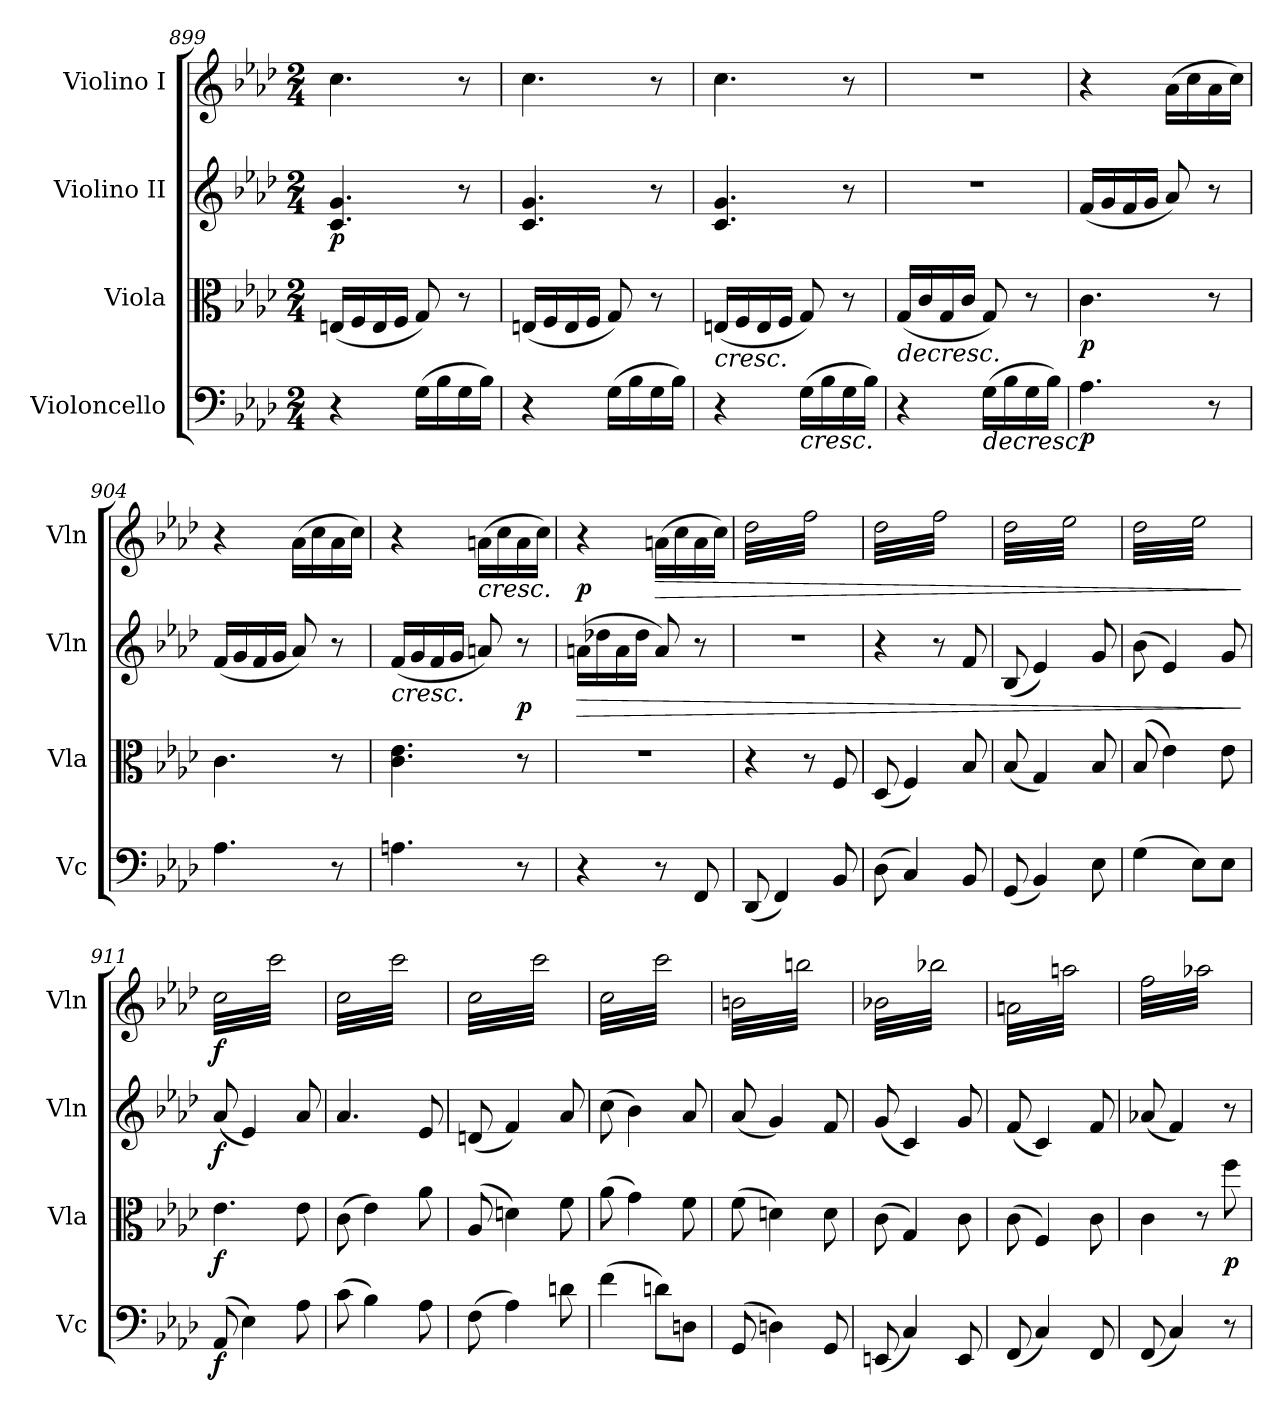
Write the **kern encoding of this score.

**kern	**dynam	**kern	**dynam	**kern	**dynam	**kern	**dynam
*part4	*part4	*part3	*part3	*part2	*part2	*part1	*part1
*staff4	*staff4	*staff3	*staff3	*staff2	*staff2	*staff1	*staff1
*I"Violoncello	*	*I"Viola	*	*I"Violino II	*	*I"Violino I	*
*I'Vc	*	*I'Vla	*	*I'Vln	*	*I'Vln	*
*clefF4	*	*clefC3	*	*clefG2	*	*clefG2	*
*k[b-e-a-d-]	*	*k[b-e-a-d-]	*	*k[b-e-a-d-]	*	*k[b-e-a-d-]	*
*M2/4	*	*M2/4	*	*M2/4	*	*M2/4	*
=899	=899	=899	=899	=899	=899	=899	=899
!	!	!	!	!	!LO:DY:b	!	!
4r	.	(16En/LL	.	4.c/ 4.g/	p	4.cc\	.
.	.	16F/	.	.	.	.	.
.	.	16E/	.	.	.	.	.
.	.	16F/JJ	.	.	.	.	.
(16G\LL	.	8G/)	.	.	.	.	.
16B-\	.	.	.	.	.	.	.
16G\	.	8r	.	8r	.	8r	.
16B-\JJ)	.	.	.	.	.	.	.
=900	=900	=900	=900	=900	=900	=900	=900
4r	.	(16En/LL	.	4.c/ 4.g/	.	4.cc\	.
.	.	16F/	.	.	.	.	.
.	.	16E/	.	.	.	.	.
.	.	16F/JJ	.	.	.	.	.
(16G\LL	.	8G/)	.	.	.	.	.
16B-\	.	.	.	.	.	.	.
16G\	.	8r	.	8r	.	8r	.
16B-\JJ)	.	.	.	.	.	.	.
=901	=901	=901	=901	=901	=901	=901	=901
!	!	!	!LO:HP:b	!	!	!	!
4r	.	(16En/LL	<	4.c/ 4.g/	.	4.cc\	.
.	.	16F/	.	.	.	.	.
.	.	16E/	.	.	.	.	.
.	.	16F/JJ	.	.	.	.	.
!	!LO:HP:b	!	!	!	!	!	!
(16G\LL	<	8G/)	.	.	.	.	.
16B-\	.	.	.	.	.	.	.
16G\	.	8r	.	8r	.	8r	.
16B-\JJ)	.	.	.	.	.	.	.
!!LO:LB:g=z
=902	=902	=902	=902	=902	=902	=902	=902
!	!	!	!LO:HP:b	!	!	!	!
4r	.	(16G/LL	>	2r	.	2r	.
.	.	16c/	.	.	.	.	.
.	.	16G/	.	.	.	.	.
.	.	16c/JJ	.	.	.	.	.
!	!LO:HP:b	!	!	!	!	!	!
(16G\LL	>	8G/)	.	.	.	.	.
16B-\	.	.	.	.	.	.	.
16G\	.	8r	[	.	.	.	.
16B-\JJ)	.	.	.	.	.	.	.
.	[	.	.	.	.	.	.
=903	=903	=903	=903	=903	=903	=903	=903
!	!LO:DY:b	!	!LO:DY:b	!	!	!	!
4.A-\	p	4.c\	p	(16f/LL	.	4r	.
.	.	.	.	16g/	.	.	.
.	.	.	.	16f/	.	.	.
.	.	.	.	16g/JJ	.	.	.
.	.	.	.	8a-/)	.	(16a-\LL	.
.	.	.	.	.	.	16cc\	.
8r	.	8r	.	8r	.	16a-\	.
.	.	.	.	.	.	16cc\JJ)	.
=904	=904	=904	=904	=904	=904	=904	=904
4.A-\	.	4.c\	.	(16f/LL	.	4r	.
.	.	.	.	16g/	.	.	.
.	.	.	.	16f/	.	.	.
.	.	.	.	16g/JJ	.	.	.
.	.	.	.	8a-/)	.	(16a-\LL	.
.	.	.	.	.	.	16cc\	.
8r	.	8r	.	8r	.	16a-\	.
.	.	.	.	.	.	16cc\JJ)	.
=905	=905	=905	=905	=905	=905	=905	=905
!	!	!	!	!	!LO:HP:b	!	!
4.An\	.	4.c\ 4.e-\	.	(16f/LL	<	4r	.
.	.	.	.	16g/	.	.	.
.	.	.	.	16f/	.	.	.
.	.	.	.	16g/JJ	.	.	.
!	!	!	!	!	!	!	!LO:HP:b
.	.	.	.	8an/)	.	(16an\LL	<
.	.	.	.	.	.	16cc\	.
!	!	!	!	!	!LO:DY:b	!	!
8r	.	8r	.	8r	p	16a\	.
.	.	.	.	.	.	16cc\JJ)	.
=906	=906	=906	=906	=906	=906	=906	=906
!	!	!	!	!	!LO:HP:b	!	!LO:DY:b
4r	.	2r	.	(16an\LL	>	4r	p
.	.	.	.	16dd-X\	.	.	.
.	.	.	.	16a\	.	.	.
.	.	.	.	16dd-\JJ	.	.	.
!	!	!	!	!	!	!	!LO:HP:b
8r	.	.	.	8a/)	[	(16an\LL	>
.	.	.	.	.	.	16cc\	.
8FF/	.	.	.	8r	.	16a\	.
.	.	.	.	.	.	16cc\JJ)	.
.	.	.	.	.	.	.	[
=907	=907	=907	=907	=907	=907	=907	=907
*	*	*	*	*	*	*tremolo	*
(8DD-/	.	4r	.	2r	.	(32dd-\LLL	.
.	.	.	.	.	.	32ff\)	.
.	.	.	.	.	.	32dd-\	.
.	.	.	.	.	.	32ff\)	.
4FF/)	.	.	.	.	.	32dd-\	.
.	.	.	.	.	.	32ff\)	.
.	.	.	.	.	.	32dd-\	.
.	.	.	.	.	.	32ff\)	.
.	.	8r	.	.	.	32dd-\	.
.	.	.	.	.	.	32ff\)	.
.	.	.	.	.	.	32dd-\	.
.	.	.	.	.	.	32ff\)	.
8BB-/	.	8F/	.	.	.	32dd-\	.
.	.	.	.	.	.	32ff\)	.
.	.	.	.	.	.	32dd-\	.
.	.	.	.	.	.	32ff\)JJJ	.
=908	=908	=908	=908	=908	=908	=908	=908
(8D-\	.	(8D-/	.	4r	.	(32dd-\LLL	.
.	.	.	.	.	.	32ff\)	.
.	.	.	.	.	.	32dd-\	.
.	.	.	.	.	.	32ff\)	.
4C/)	.	4F/)	.	.	.	32dd-\	.
.	.	.	.	.	.	32ff\)	.
.	.	.	.	.	.	32dd-\	.
.	.	.	.	.	.	32ff\)	.
.	.	.	.	8r	.	32dd-\	.
.	.	.	.	.	.	32ff\)	.
.	.	.	.	.	.	32dd-\	.
.	.	.	.	.	.	32ff\)	.
8BB-/	.	8B-/	.	8f/	.	32dd-\	.
.	.	.	.	.	.	32ff\)	.
.	.	.	.	.	.	32dd-\	.
.	.	.	.	.	.	32ff\)JJJ	.
!!LO:PB:g=z
=909	=909	=909	=909	=909	=909	=909	=909
(8GG/	.	(8B-/	.	(8B-/	.	(32dd-\LLL	.
.	.	.	.	.	.	32ee-\)	.
.	.	.	.	.	.	32dd-\	.
.	.	.	.	.	.	32ee-\)	.
4BB-/)	.	4G/)	.	4e-/)	.	32dd-\	.
.	.	.	.	.	.	32ee-\)	.
.	.	.	.	.	.	32dd-\	.
.	.	.	.	.	.	32ee-\)	.
.	.	.	.	.	.	32dd-\	.
.	.	.	.	.	.	32ee-\)	.
.	.	.	.	.	.	32dd-\	.
.	.	.	.	.	.	32ee-\)	.
8E-\	.	8B-/	.	8g/	.	32dd-\	.
.	.	.	.	.	.	32ee-\)	.
.	.	.	.	.	.	32dd-\	.
.	.	.	.	.	.	32ee-\)JJJ	.
=910	=910	=910	=910	=910	=910	=910	=910
(4G\	.	(8B-/	.	(8b-\	.	(32dd-\LLL	.
.	.	.	.	.	.	32ee-\)	.
.	.	.	.	.	.	32dd-\	.
.	.	.	.	.	.	32ee-\)	.
.	.	4e-\)	.	4e-/)	.	32dd-\	.
.	.	.	.	.	.	32ee-\)	.
.	.	.	.	.	.	32dd-\	.
.	.	.	.	.	.	32ee-\)	.
8E-\L)	.	.	.	.	.	32dd-\	.
.	.	.	.	.	.	32ee-\)	.
.	.	.	.	.	.	32dd-\	.
.	.	.	.	.	.	32ee-\)	.
8E-\J	.	8e-\	.	8g/	.	32dd-\	.
.	.	.	.	.	.	32ee-\)	.
.	.	.	.	.	.	32dd-\	.
.	.	.	.	.	.	32ee-\)JJJ	.
.	]	.	]	.	]	.	]
=911	=911	=911	=911	=911	=911	=911	=911
!	!LO:DY:b	!	!LO:DY:b	!	!LO:DY:b	!	!LO:DY:b
(8AA-/	f	4.e-\	f	(8a-/	f	(32cc\LLL	f
.	.	.	.	.	.	32ccc\)	.
.	.	.	.	.	.	32cc\	.
.	.	.	.	.	.	32ccc\)	.
4E-\)	.	.	.	4e-/)	.	32cc\	.
.	.	.	.	.	.	32ccc\)	.
.	.	.	.	.	.	32cc\	.
.	.	.	.	.	.	32ccc\)	.
.	.	.	.	.	.	32cc\	.
.	.	.	.	.	.	32ccc\)	.
.	.	.	.	.	.	32cc\	.
.	.	.	.	.	.	32ccc\)	.
8A-\	.	8e-\	.	8a-/	.	32cc\	.
.	.	.	.	.	.	32ccc\)	.
.	.	.	.	.	.	32cc\	.
.	.	.	.	.	.	32ccc\)JJJ	.
=912	=912	=912	=912	=912	=912	=912	=912
(8c\	.	(8c\	.	4.a-/	.	(32cc\LLL	.
.	.	.	.	.	.	32ccc\)	.
.	.	.	.	.	.	32cc\	.
.	.	.	.	.	.	32ccc\)	.
4B-\)	.	4e-\)	.	.	.	32cc\	.
.	.	.	.	.	.	32ccc\)	.
.	.	.	.	.	.	32cc\	.
.	.	.	.	.	.	32ccc\)	.
.	.	.	.	.	.	32cc\	.
.	.	.	.	.	.	32ccc\)	.
.	.	.	.	.	.	32cc\	.
.	.	.	.	.	.	32ccc\)	.
8A-\	.	8a-\	.	8e-/	.	32cc\	.
.	.	.	.	.	.	32ccc\)	.
.	.	.	.	.	.	32cc\	.
.	.	.	.	.	.	32ccc\)JJJ	.
=913	=913	=913	=913	=913	=913	=913	=913
(8F\	.	(8A-/	.	(8dn/	.	(32cc\LLL	.
.	.	.	.	.	.	32ccc\)	.
.	.	.	.	.	.	32cc\	.
.	.	.	.	.	.	32ccc\)	.
4A-\)	.	4dn\)	.	4f/)	.	32cc\	.
.	.	.	.	.	.	32ccc\)	.
.	.	.	.	.	.	32cc\	.
.	.	.	.	.	.	32ccc\)	.
.	.	.	.	.	.	32cc\	.
.	.	.	.	.	.	32ccc\)	.
.	.	.	.	.	.	32cc\	.
.	.	.	.	.	.	32ccc\)	.
8dn\	.	8f\	.	8a-/	.	32cc\	.
.	.	.	.	.	.	32ccc\)	.
.	.	.	.	.	.	32cc\	.
.	.	.	.	.	.	32ccc\)JJJ	.
=914	=914	=914	=914	=914	=914	=914	=914
(4f\	.	(8a-\	.	(8cc\	.	(32cc\LLL	.
.	.	.	.	.	.	32ccc\)	.
.	.	.	.	.	.	32cc\	.
.	.	.	.	.	.	32ccc\)	.
.	.	4g\)	.	4b-\)	.	32cc\	.
.	.	.	.	.	.	32ccc\)	.
.	.	.	.	.	.	32cc\	.
.	.	.	.	.	.	32ccc\)	.
8dn\L)	.	.	.	.	.	32cc\	.
.	.	.	.	.	.	32ccc\)	.
.	.	.	.	.	.	32cc\	.
.	.	.	.	.	.	32ccc\)	.
8Dn\J	.	8f\	.	8a-/	.	32cc\	.
.	.	.	.	.	.	32ccc\)	.
.	.	.	.	.	.	32cc\	.
.	.	.	.	.	.	32ccc\)JJJ	.
=915	=915	=915	=915	=915	=915	=915	=915
(8GG/	.	(8f\	.	(8a-/	.	(32bn\LLL	.
.	.	.	.	.	.	32bbn\)	.
.	.	.	.	.	.	32bn\	.
.	.	.	.	.	.	32bbn\)	.
4Dn\)	.	4dn\)	.	4g/)	.	32bn\	.
.	.	.	.	.	.	32bbn\)	.
.	.	.	.	.	.	32bn\	.
.	.	.	.	.	.	32bbn\)	.
.	.	.	.	.	.	32bn\	.
.	.	.	.	.	.	32bbn\)	.
.	.	.	.	.	.	32bn\	.
.	.	.	.	.	.	32bbn\)	.
8GG/	.	8d\	.	8f/	.	32bn\	.
.	.	.	.	.	.	32bbn\)	.
.	.	.	.	.	.	32bn\	.
.	.	.	.	.	.	32bbn\)JJJ	.
=916	=916	=916	=916	=916	=916	=916	=916
(8EEn/	.	(8c\	.	(8g/	.	(32b-X\LLL	.
.	.	.	.	.	.	32bb-X\)	.
.	.	.	.	.	.	32b-X\	.
.	.	.	.	.	.	32bb-X\)	.
4C/)	.	4G/)	.	4c/)	.	32b-X\	.
.	.	.	.	.	.	32bb-X\)	.
.	.	.	.	.	.	32b-X\	.
.	.	.	.	.	.	32bb-X\)	.
.	.	.	.	.	.	32b-X\	.
.	.	.	.	.	.	32bb-X\)	.
.	.	.	.	.	.	32b-X\	.
.	.	.	.	.	.	32bb-X\)	.
8EE/	.	8c\	.	8g/	.	32b-X\	.
.	.	.	.	.	.	32bb-X\)	.
.	.	.	.	.	.	32b-X\	.
.	.	.	.	.	.	32bb-X\)JJJ	.
=917	=917	=917	=917	=917	=917	=917	=917
(8FF/	.	(8c\	.	(8f/	.	(32an\LLL	.
.	.	.	.	.	.	32aan\)	.
.	.	.	.	.	.	32an\	.
.	.	.	.	.	.	32aan\)	.
4C/)	.	4F/)	.	4c/)	.	32an\	.
.	.	.	.	.	.	32aan\)	.
.	.	.	.	.	.	32an\	.
.	.	.	.	.	.	32aan\)	.
.	.	.	.	.	.	32an\	.
.	.	.	.	.	.	32aan\)	.
.	.	.	.	.	.	32an\	.
.	.	.	.	.	.	32aan\)	.
8FF/	.	8c\	.	8f/	.	32an\	.
.	.	.	.	.	.	32aan\)	.
.	.	.	.	.	.	32an\	.
.	.	.	.	.	.	32aan\)JJJ	.
=918	=918	=918	=918	=918	=918	=918	=918
(8FF/	.	4c\	.	(8a-X/	.	(32ff\LLL	.
.	.	.	.	.	.	32aa-X\)	.
.	.	.	.	.	.	32ff\	.
.	.	.	.	.	.	32aa-X\)	.
4C/)	.	.	.	4f/)	.	32ff\	.
.	.	.	.	.	.	32aa-X\)	.
.	.	.	.	.	.	32ff\	.
.	.	.	.	.	.	32aa-X\)	.
.	.	8r	.	.	.	32ff\	.
.	.	.	.	.	.	32aa-X\)	.
.	.	.	.	.	.	32ff\	.
.	.	.	.	.	.	32aa-X\)	.
!	!	!	!LO:DY:b	!	!	!	!
8r	.	8ff\	p	8r	.	32ff\	.
.	.	.	.	.	.	32aa-X\)	.
.	.	.	.	.	.	32ff\	.
.	.	.	.	.	.	32aa-X\)JJJ	.
*	*	*	*	*	*	*Xtremolo	*
.	.	.	.	.	.	.	.
.	.	.	.	.	.	.	.
.	.	.	.	.	.	.	.
.	.	.	.	.	.	.	.
.	.	.	.	.	.	.	.
.	.	.	.	.	.	.	.
.	.	.	.	.	.	.	.
.	.	.	.	.	.	.	.
=	=	=	=	=	=	=	=
*-	*-	*-	*-	*-	*-	*-	*-
